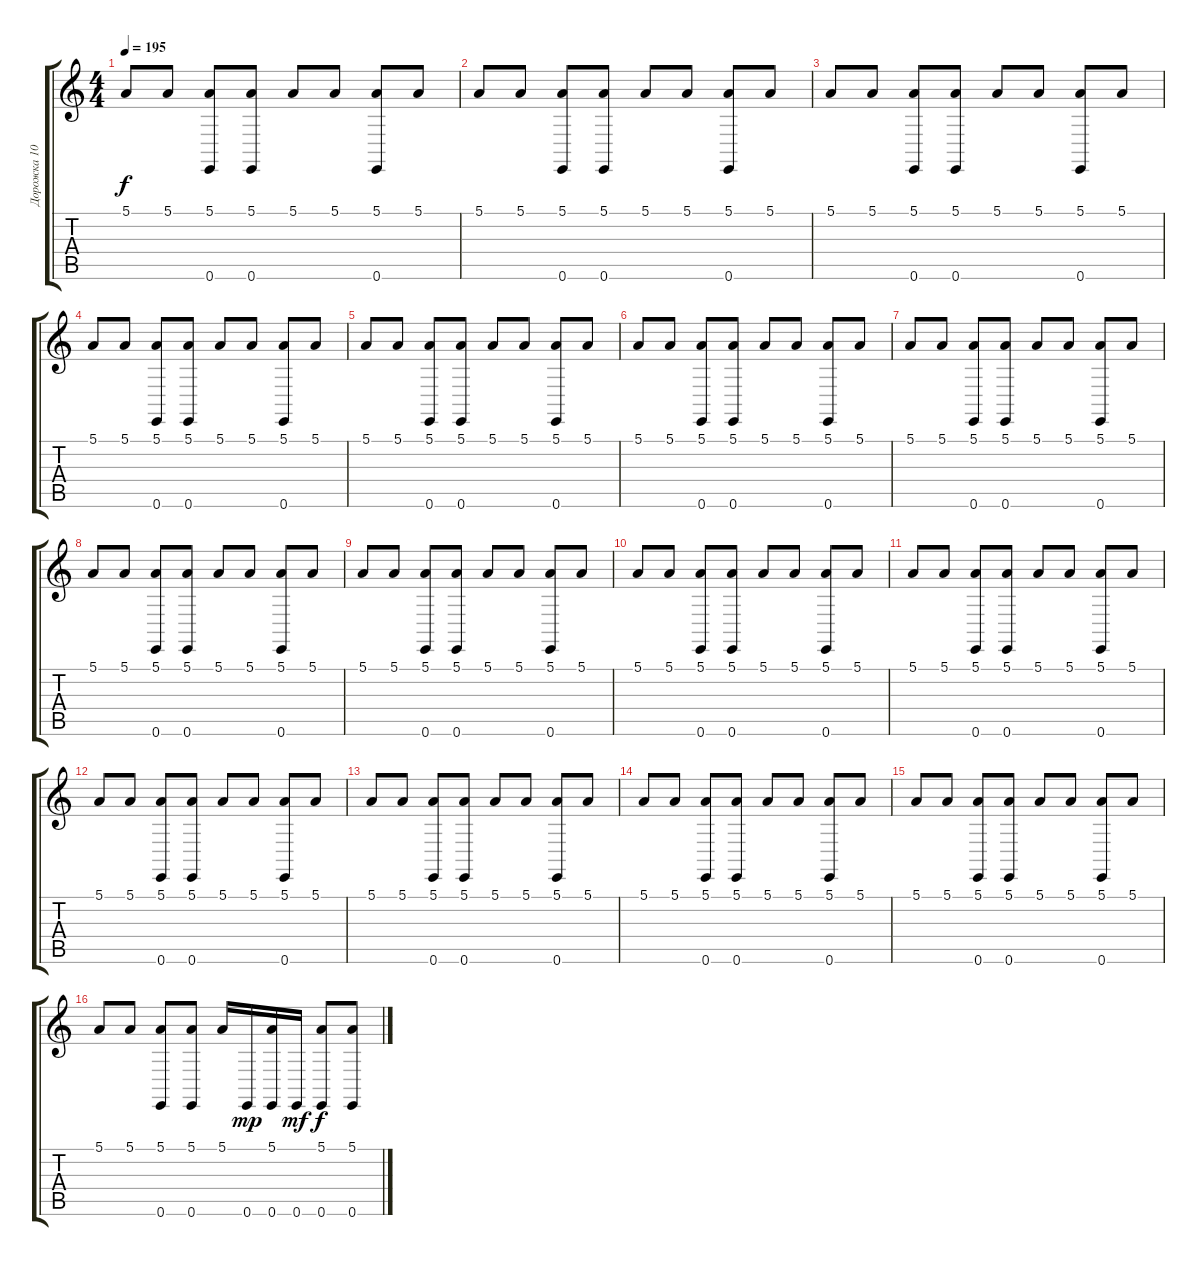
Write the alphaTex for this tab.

\track ("Дорожка 10" "Дорожка 10") {instrument acousticgrandpiano}
\staff {score tabs}
\tuning (E4 B3 G3 D3 A2 E2) {hide}
\ts (4 4)
\tempo 195
\clef g2
\ks c
5.1.8{dy f} 5.1.8 (5.1 0.6).8 (5.1 0.6).8 5.1.8 5.1.8 (5.1 0.6).8 5.1.8 |
5.1.8 5.1.8 (5.1 0.6).8 (5.1 0.6).8 5.1.8 5.1.8 (5.1 0.6).8 5.1.8 |
5.1.8 5.1.8 (5.1 0.6).8 (5.1 0.6).8 5.1.8 5.1.8 (5.1 0.6).8 5.1.8 |
5.1.8 5.1.8 (5.1 0.6).8 (5.1 0.6).8 5.1.8 5.1.8 (5.1 0.6).8 5.1.8 |
5.1.8 5.1.8 (5.1 0.6).8 (5.1 0.6).8 5.1.8 5.1.8 (5.1 0.6).8 5.1.8 |
5.1.8 5.1.8 (5.1 0.6).8 (5.1 0.6).8 5.1.8 5.1.8 (5.1 0.6).8 5.1.8 |
5.1.8 5.1.8 (5.1 0.6).8 (5.1 0.6).8 5.1.8 5.1.8 (5.1 0.6).8 5.1.8 |
5.1.8 5.1.8 (5.1 0.6).8 (5.1 0.6).8 5.1.8 5.1.8 (5.1 0.6).8 5.1.8 |
5.1.8 5.1.8 (5.1 0.6).8 (5.1 0.6).8 5.1.8 5.1.8 (5.1 0.6).8 5.1.8 |
5.1.8 5.1.8 (5.1 0.6).8 (5.1 0.6).8 5.1.8 5.1.8 (5.1 0.6).8 5.1.8 |
5.1.8 5.1.8 (5.1 0.6).8 (5.1 0.6).8 5.1.8 5.1.8 (5.1 0.6).8 5.1.8 |
5.1.8 5.1.8 (5.1 0.6).8 (5.1 0.6).8 5.1.8 5.1.8 (5.1 0.6).8 5.1.8 |
5.1.8 5.1.8 (5.1 0.6).8 (5.1 0.6).8 5.1.8 5.1.8 (5.1 0.6).8 5.1.8 |
5.1.8 5.1.8 (5.1 0.6).8 (5.1 0.6).8 5.1.8 5.1.8 (5.1 0.6).8 5.1.8 |
5.1.8 5.1.8 (5.1 0.6).8 (5.1 0.6).8 5.1.8 5.1.8 (5.1 0.6).8 5.1.8 |
5.1.8 5.1.8 (5.1 0.6).8 (5.1 0.6).8 5.1.16 0.6.16{dy mp} (5.1 0.6).16 0.6.16{dy mf} (5.1 0.6).8{dy f} (5.1 0.6).8
